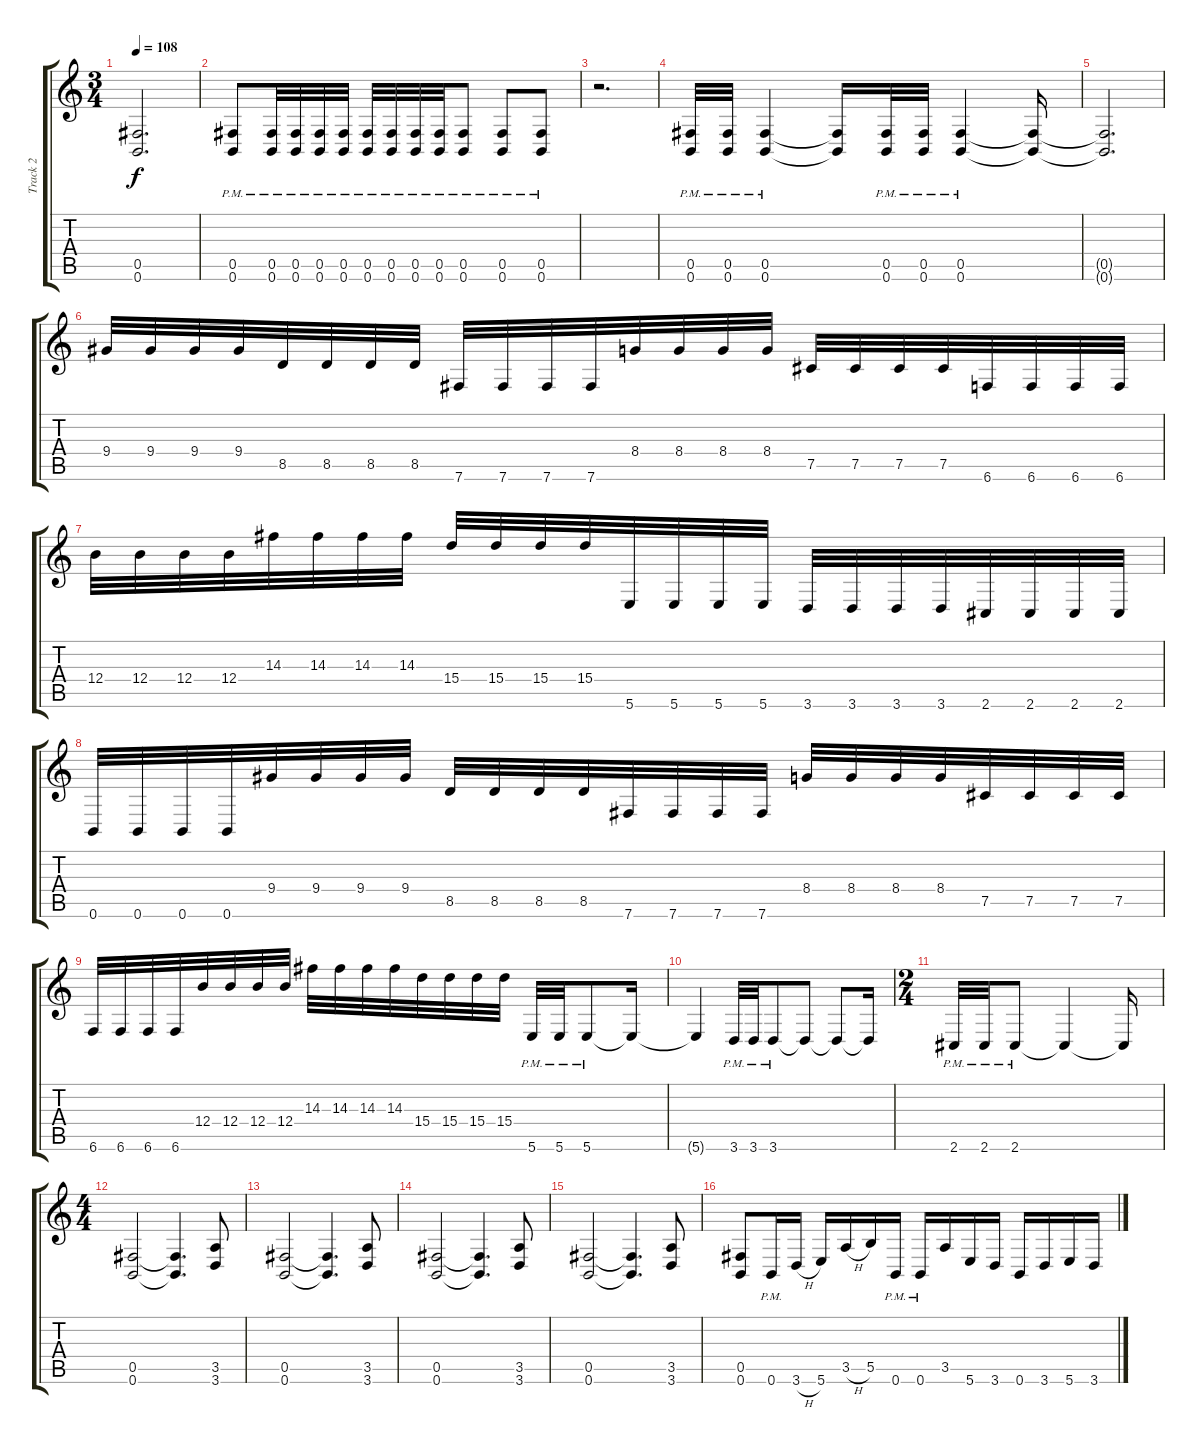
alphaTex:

\track ("Track 2" "Track 2") {instrument distortionguitar}
\staff {score tabs}
\tuning (Db4 Ab3 E3 B2 Gb2 B1) {hide}
\ts (3 4)
\tempo 108
\clef g2
\ks c
(0.5{t} 0.6{t}).2{d dy f} |
(0.5{pm} 0.6{pm}).8 (0.5{pm} 0.6{pm}).32 (0.5{pm} 0.6{pm}).32 (0.5{pm} 0.6{pm}).32 (0.5{pm} 0.6{pm}).32 (0.5{pm} 0.6{pm}).32 (0.5{pm} 0.6{pm}).32 (0.5{pm} 0.6{pm}).32 (0.5{pm} 0.6{pm}).32 (0.5{pm} 0.6{pm}).8 (0.5{pm} 0.6{pm}).8 (0.5{pm} 0.6{pm}).8 |
r.2{d} |
(0.5{pm} 0.6{pm}).32 (0.5{pm} 0.6{pm}).32 (0.5{pm} 0.6{pm}).4 (0.5{t} 0.6{t}).16 (0.5{pm} 0.6{pm}).32 (0.5{pm} 0.6{pm}).32 (0.5{pm} 0.6{pm}).4 (0.5{t} 0.6{t}).16 |
(0.5{t} 0.6{t}).2{d} |
9.4.32 9.4.32 9.4.32 9.4.32 8.5.32 8.5.32 8.5.32 8.5.32 7.6.32 7.6.32 7.6.32 7.6.32 8.4.32 8.4.32 8.4.32 8.4.32 7.5.32 7.5.32 7.5.32 7.5.32 6.6.32 6.6.32 6.6.32 6.6.32 |
12.4.32 12.4.32 12.4.32 12.4.32 14.3.32 14.3.32 14.3.32 14.3.32 15.4.32 15.4.32 15.4.32 15.4.32 5.6.32 5.6.32 5.6.32 5.6.32 3.6.32 3.6.32 3.6.32 3.6.32 2.6.32 2.6.32 2.6.32 2.6.32 |
0.6.32 0.6.32 0.6.32 0.6.32 9.4.32 9.4.32 9.4.32 9.4.32 8.5.32 8.5.32 8.5.32 8.5.32 7.6.32 7.6.32 7.6.32 7.6.32 8.4.32 8.4.32 8.4.32 8.4.32 7.5.32 7.5.32 7.5.32 7.5.32 |
6.6.32 6.6.32 6.6.32 6.6.32 12.4.32 12.4.32 12.4.32 12.4.32 14.3.32 14.3.32 14.3.32 14.3.32 15.4.32 15.4.32 15.4.32 15.4.32 5.6{pm}.32 5.6{pm}.32 5.6{pm}.8 5.6{t}.16 |
5.6{t}.4 3.6{pm}.32 3.6{pm}.32 3.6{pm}.8 3.6{t}.8 3.6{t}.8 3.6{t}.16 |
\ts (2 4)
2.6{pm}.32 2.6{pm}.32 2.6{pm}.8 2.6{t}.4 2.6{t}.16 |
\ts (4 4)
(0.5 0.6).2 (0.5{t} 0.6{t}).4{d} (3.5 3.6).8 |
(0.5 0.6).2 (0.5{t} 0.6{t}).4{d} (3.5 3.6).8 |
(0.5 0.6).2 (0.5{t} 0.6{t}).4{d} (3.5 3.6).8 |
(0.5 0.6).2 (0.5{t} 0.6{t}).4{d} (3.5 3.6).8 |
(0.5 0.6).8 0.6{pm}.16 3.6{h}.16 5.6.16 3.5{h}.16 5.5.16 0.6{pm}.16 0.6{pm}.16 3.5.16 5.6.16 3.6.16 0.6.16 3.6.16 5.6.16 3.6.16
